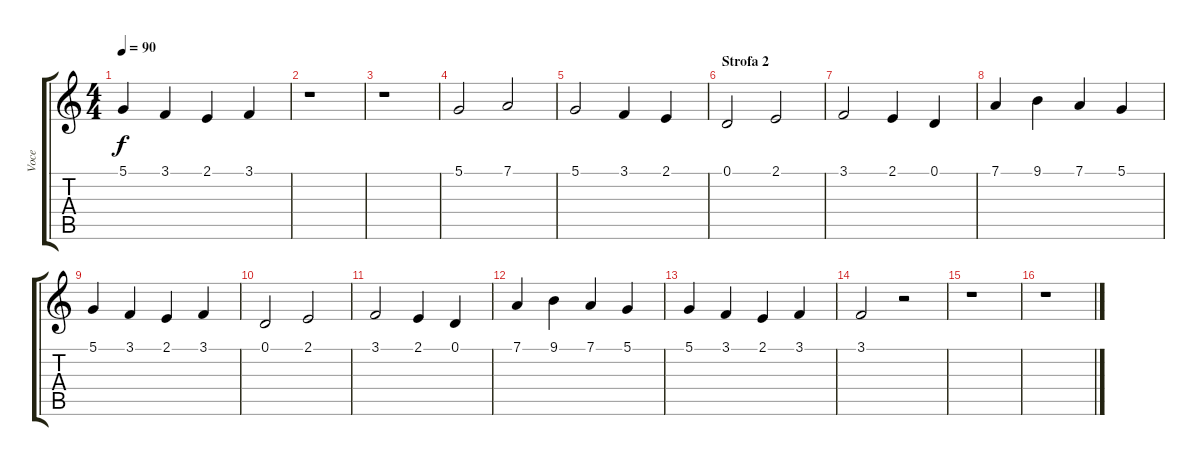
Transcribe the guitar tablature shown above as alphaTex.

\track ("Voce" "Voce") {instrument stringensemble1}
\staff {score tabs}
\tuning (D4 A3 F3 D3 A2 D2) {hide}
\ts (4 4)
\tempo 90
\clef g2
\ks c
5.1.4{dy f} 3.1.4 2.1.4 3.1.4 |
r.1 |
r.1 |
5.1.2 7.1.2 |
5.1.2 3.1.4 2.1.4 |
\section ("" "Strofa 2")
0.1.2 2.1.2 |
3.1.2 2.1.4 0.1.4 |
7.1.4 9.1.4 7.1.4 5.1.4 |
5.1.4 3.1.4 2.1.4 3.1.4 |
0.1.2 2.1.2 |
3.1.2 2.1.4 0.1.4 |
7.1.4 9.1.4 7.1.4 5.1.4 |
5.1.4 3.1.4 2.1.4 3.1.4 |
3.1.2 r.2 |
r.1 |
r.1
